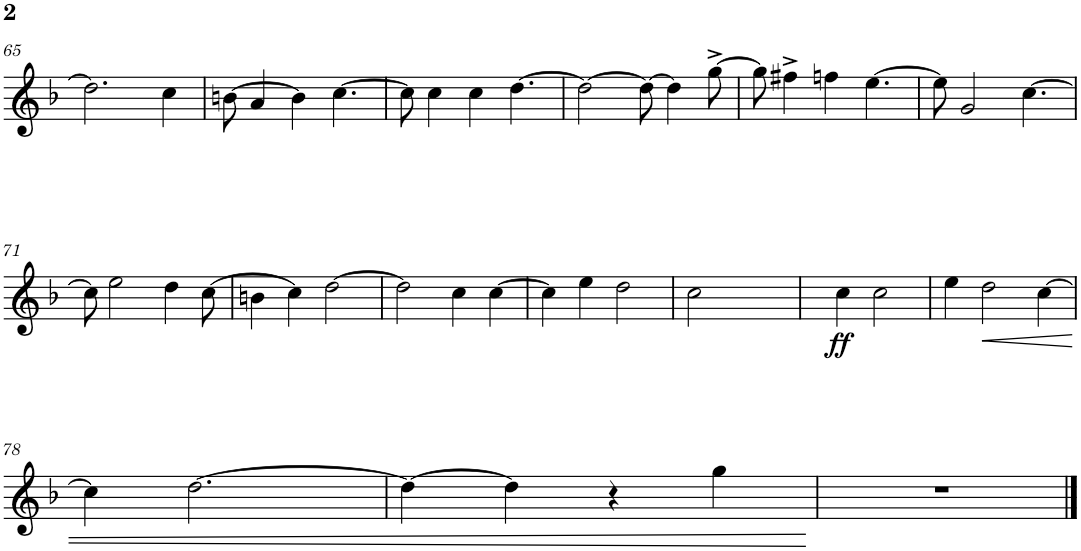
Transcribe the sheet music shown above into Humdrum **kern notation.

**kern	**dynam
*part1	*part1
*staff1	*staff1
*I"Voice	*
*I'V	*
!!LO:PB:g=z
*clefG2	*
*k[b-]	*
*M2/2	*
*met(c|)	*
=65	=65
2.dd\]	.
4cc\	.
=66	=66
[>8bn\	.
4a/	.
4b\]	.
[4.cc\	.
=67	=67
8cc\]	.
4cc\	.
4cc\	.
[>4.dd\	.
=68	=68
2dd\_	.
8dd\_	.
4dd\]	.
[8gg^\	.
=69	=69
8gg\]	.
4ff#X^\	.
4ffn\	.
[4.ee\	.
=70	=70
8ee\]	.
2g/	.
[4.cc\	.
!!LO:LB:g=z
=71	=71
8cc\]	.
2ee\	.
4dd\	.
[>8cc\	.
=72	=72
4bn\	.
4cc\]	.
[2dd\	.
=73	=73
2dd\]	.
4cc\	.
[4cc\	.
=74	=74
4cc\]	.
4ee\	.
2dd\	.
=75	=75
2cc\	.
2ryy	.
=76	=76
4ryy	.
!	!LO:DY:b
4cc\	ff
2cc\	.
=77	=77
4ee\	.
!	!LO:HP:b
2dd\	<
[4cc\	.
!!LO:LB:g=z
=78	=78
4cc\]	.
[>2.dd\	.
=79	=79
4dd\_	.
4dd\]	.
4r	.
4gg\	.
.	[
=80	=80
1r	.
==	==
*-	*-
